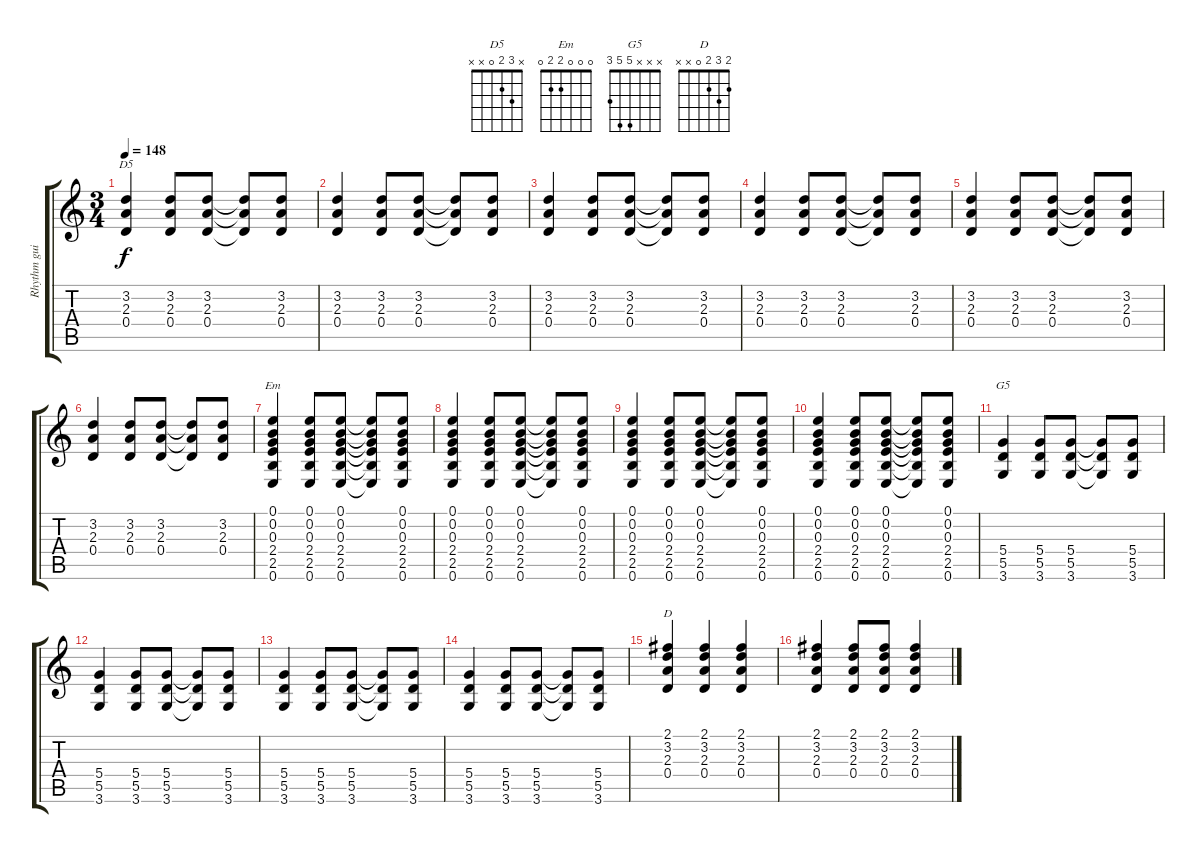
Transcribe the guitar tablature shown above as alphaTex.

\track ("Rhythm guitar 2" "Rhythm gui") {instrument electricguitarclean}
\staff {score tabs}
\tuning (E4 B3 G3 D3 A2 E2) {hide}
\chord ("D5" x 3 2 0 x x)
\chord ("Em" 0 0 0 2 2 0)
\chord ("G5" x x x 5 5 3)
\chord ("D" 2 3 2 0 x x)
\ts (3 4)
\tempo 148
\clef g2
\ks c
(3.2 2.3 0.4).4{ch "D5" dy f} (3.2 2.3 0.4).8 (3.2 2.3 0.4).8 (3.2{t} 2.3{t} 0.4{t}).8 (3.2 2.3 0.4).8 |
(3.2 2.3 0.4).4 (3.2 2.3 0.4).8 (3.2 2.3 0.4).8 (3.2{t} 2.3{t} 0.4{t}).8 (3.2 2.3 0.4).8 |
(3.2 2.3 0.4).4 (3.2 2.3 0.4).8 (3.2 2.3 0.4).8 (3.2{t} 2.3{t} 0.4{t}).8 (3.2 2.3 0.4).8 |
(3.2 2.3 0.4).4 (3.2 2.3 0.4).8 (3.2 2.3 0.4).8 (3.2{t} 2.3{t} 0.4{t}).8 (3.2 2.3 0.4).8 |
(3.2 2.3 0.4).4 (3.2 2.3 0.4).8 (3.2 2.3 0.4).8 (3.2{t} 2.3{t} 0.4{t}).8 (3.2 2.3 0.4).8 |
(3.2 2.3 0.4).4 (3.2 2.3 0.4).8 (3.2 2.3 0.4).8 (3.2{t} 2.3{t} 0.4{t}).8 (3.2 2.3 0.4).8 |
(0.1 0.2 0.3 2.4 2.5 0.6).4{ch "Em"} (0.1 0.2 0.3 2.4 2.5 0.6).8 (0.1 0.2 0.3 2.4 2.5 0.6).8 (0.1{t} 0.2{t} 0.3{t} 2.4{t} 2.5{t} 0.6{t}).8 (0.1 0.2 0.3 2.4 2.5 0.6).8 |
(0.1 0.2 0.3 2.4 2.5 0.6).4 (0.1 0.2 0.3 2.4 2.5 0.6).8 (0.1 0.2 0.3 2.4 2.5 0.6).8 (0.1{t} 0.2{t} 0.3{t} 2.4{t} 2.5{t} 0.6{t}).8 (0.1 0.2 0.3 2.4 2.5 0.6).8 |
(0.1 0.2 0.3 2.4 2.5 0.6).4 (0.1 0.2 0.3 2.4 2.5 0.6).8 (0.1 0.2 0.3 2.4 2.5 0.6).8 (0.1{t} 0.2{t} 0.3{t} 2.4{t} 2.5{t} 0.6{t}).8 (0.1 0.2 0.3 2.4 2.5 0.6).8 |
(0.1 0.2 0.3 2.4 2.5 0.6).4 (0.1 0.2 0.3 2.4 2.5 0.6).8 (0.1 0.2 0.3 2.4 2.5 0.6).8 (0.1{t} 0.2{t} 0.3{t} 2.4{t} 2.5{t} 0.6{t}).8 (0.1 0.2 0.3 2.4 2.5 0.6).8 |
(5.4 5.5 3.6).4{ch "G5"} (5.4 5.5 3.6).8 (5.4 5.5 3.6).8 (5.4{t} 5.5{t} 3.6{t}).8 (5.4 5.5 3.6).8 |
(5.4 5.5 3.6).4 (5.4 5.5 3.6).8 (5.4 5.5 3.6).8 (5.4{t} 5.5{t} 3.6{t}).8 (5.4 5.5 3.6).8 |
(5.4 5.5 3.6).4 (5.4 5.5 3.6).8 (5.4 5.5 3.6).8 (5.4{t} 5.5{t} 3.6{t}).8 (5.4 5.5 3.6).8 |
(5.4 5.5 3.6).4 (5.4 5.5 3.6).8 (5.4 5.5 3.6).8 (5.4{t} 5.5{t} 3.6{t}).8 (5.4 5.5 3.6).8 |
(2.1 3.2 2.3 0.4).4{ch "D"} (2.1 3.2 2.3 0.4).4 (2.1 3.2 2.3 0.4).4 |
(2.1 3.2 2.3 0.4).4 (2.1 3.2 2.3 0.4).8 (2.1 3.2 2.3 0.4).8 (2.1 3.2 2.3 0.4).4
